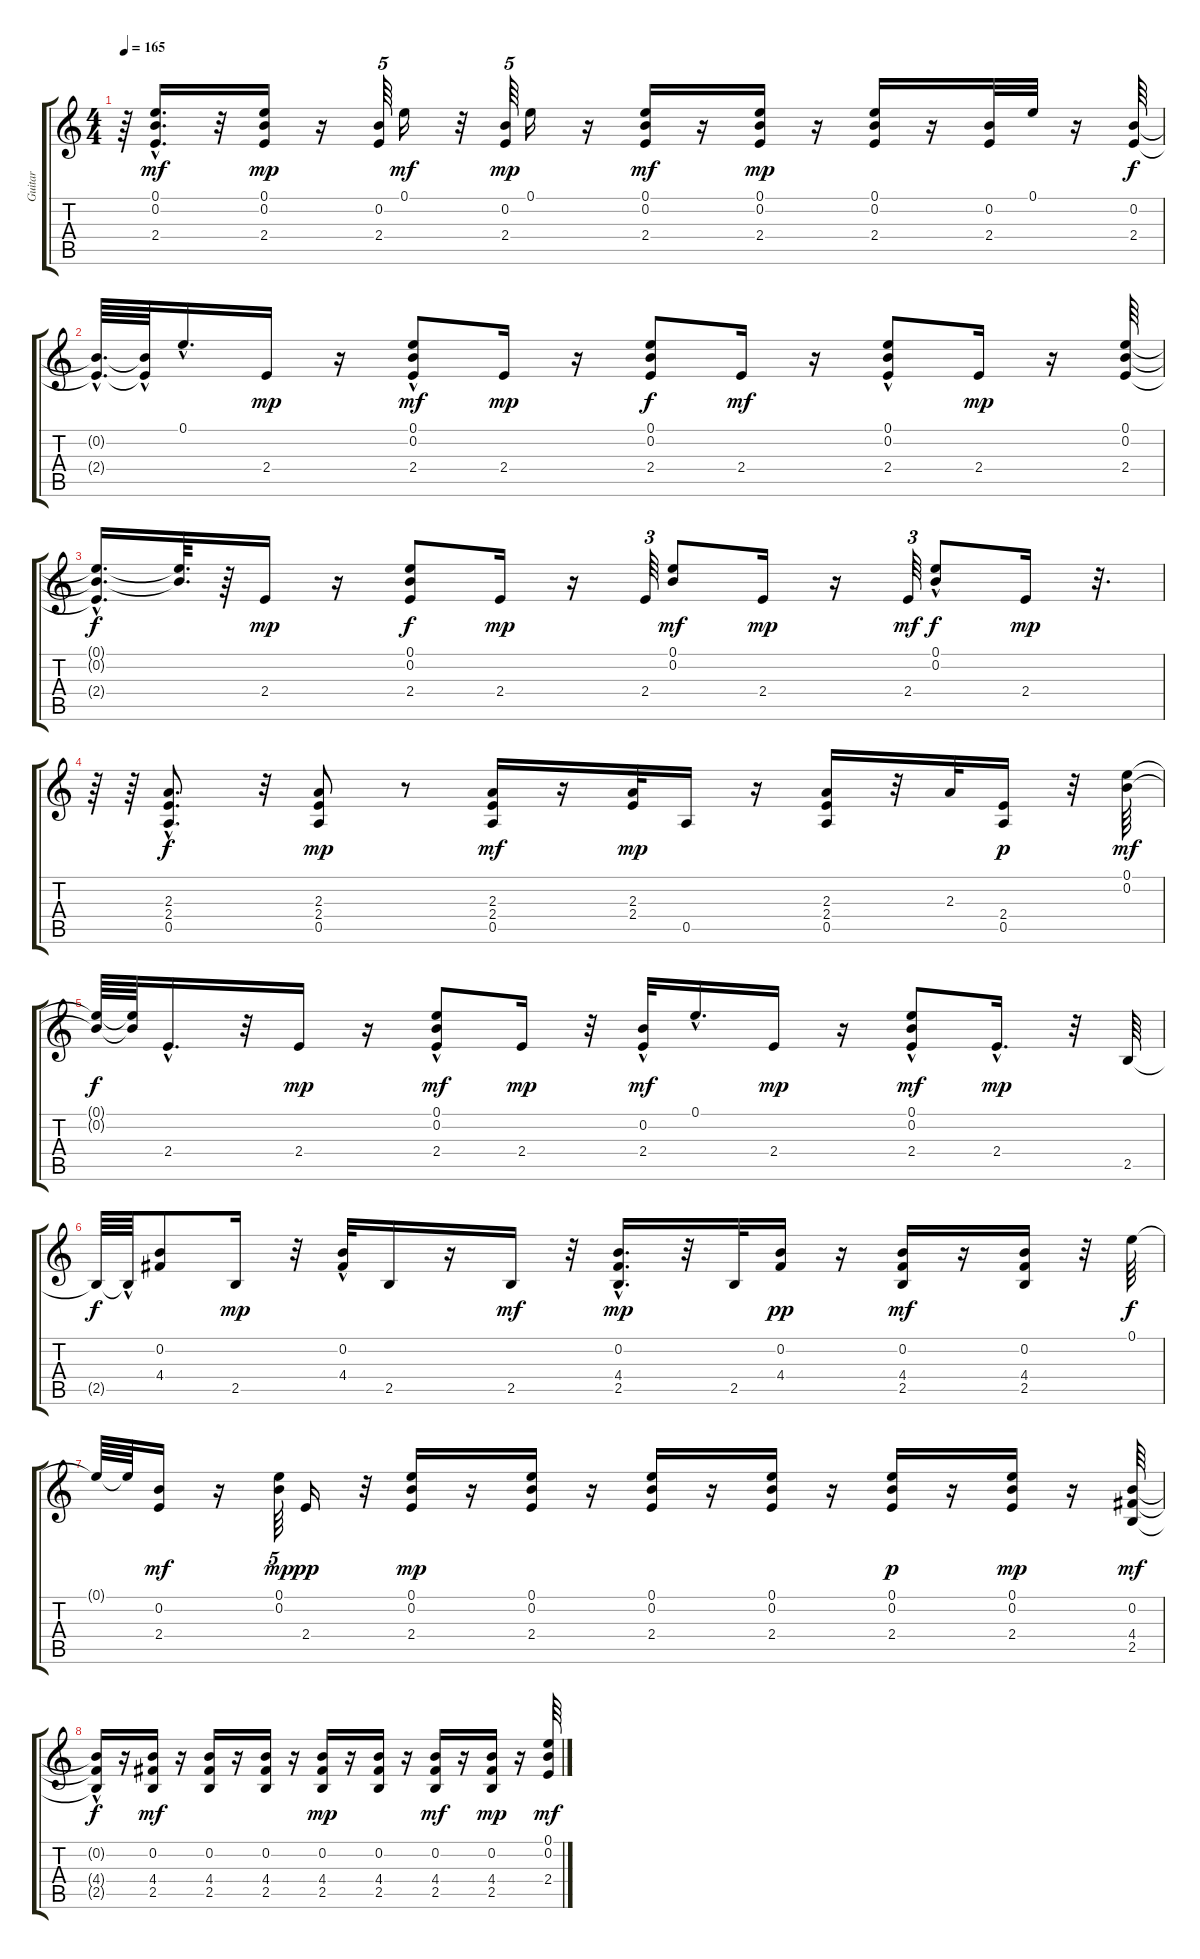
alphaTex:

\track ("Guitar" "Guitar") {instrument distortionguitar}
\staff {score tabs}
\tuning (E4 B3 G3 D3 A2 E2) {hide}
\ts (4 4)
\tempo 165
\clef g2
\ks c
r.64{dy mp} (0.1 0.2{hac} 2.4).16{d dy mf} r.32 (0.1 0.2 2.4).16{dy mp} r.16 (0.2 2.4).64{tu (5 4)} 0.1.16{dy mf} r.32 (0.2 2.4).64{tu (5 4) dy mp} 0.1.16 r.16 (0.1 0.2 2.4).16{dy mf} r.16 (0.1 0.2 2.4).16{dy mp} r.16 (0.1 0.2 2.4).16 r.16 (0.2 2.4).32 0.1.32 r.16 (0.2 2.4).64{dy f} |
(0.2{hac t} 2.4{hac t}).64{d} (0.2{hac t} 2.4{hac t}).64 0.1{hac}.16{d} 2.4.16{dy mp} r.16 (0.1 0.2 2.4{hac}).8{dy mf} 2.4.16{dy mp} r.16 (0.1 0.2 2.4).8{dy f} 2.4.16{dy mf} r.16 (0.1 0.2 2.4{hac}).8 2.4.16{dy mp} r.16 (0.1 0.2 2.4).64 |
(0.1{hac t} 0.2{hac t} 2.4{t}).16{d dy f} (0.1{t} 0.2{t}).64{d} r.64 2.4.16{dy mp} r.16 (0.1 0.2 2.4).8{dy f} 2.4.16{dy mp} r.16 2.4.64{tu (3 2)} (0.1 0.2).8{dy mf} 2.4.16{dy mp} r.16 2.4.64{tu (3 2) dy mf} (0.1{hac} 0.2{hac}).8{dy f} 2.4.16{dy mp} r.32{d} |
r.64 r.64 (2.3 2.4{hac} 0.5{hac}).8{d dy f} r.32 (2.3 2.4 0.5).8{dy mp} r.8 (2.3 2.4 0.5).16{dy mf} r.16 (2.3 2.4).32{dy mp} 0.5.16 r.16 (2.3 2.4 0.5).16 r.32 2.3.32 (2.4 0.5).16{dy p} r.32 (0.1 0.2).64{dy mf} |
(0.1{t} 0.2{t}).64{dy f} (0.1{t} 0.2{t}).64 2.4{hac}.16{d} r.32 2.4.16{dy mp} r.16 (0.1 0.2 2.4{hac}).8{dy mf} 2.4.16{dy mp} r.32 (0.2{hac} 2.4{hac}).32{dy mf} 0.1{hac}.16{d} 2.4.16{dy mp} r.16 (0.1{hac} 0.2{hac} 2.4).8{dy mf} 2.4{hac}.16{d dy mp} r.32 2.5.64 |
2.5{t}.64{dy f} 2.5{hac t}.64 (0.2 4.4).8 2.5.16{dy mp} r.32 (0.2{hac} 4.4{hac}).32 2.5.16 r.16 2.5.16{dy mf} r.32 (0.2{hac} 4.4 2.5).16{d dy mp} r.32 2.5.32 (0.2 4.4).16{dy pp} r.16 (0.2 4.4 2.5).16{dy mf} r.16 (0.2 4.4 2.5).16 r.32 0.1.64{dy f} |
0.1{t}.64 0.1{t}.64 (0.2 2.4).16{dy mf} r.16 (0.1 0.2).64{tu (5 4) dy mp} 2.4.16{dy pp} r.32 (0.1 0.2 2.4).16{dy mp} r.16 (0.1 0.2 2.4).16 r.16 (0.1 0.2 2.4).16 r.16 (0.1 0.2 2.4).16 r.16 (0.1 0.2 2.4).16{dy p} r.16 (0.1 0.2 2.4).16{dy mp} r.16 (0.2 4.4 2.5).64{dy mf} |
(0.2{hac t} 4.4{hac t} 2.5{hac t}).16{dy f} r.16 (0.2 4.4 2.5).16{dy mf} r.16 (0.2 4.4 2.5).16 r.16 (0.2 4.4 2.5).16 r.16 (0.2 4.4 2.5).16{dy mp} r.16 (0.2 4.4 2.5).16 r.16 (0.2 4.4 2.5).16{dy mf} r.16 (0.2 4.4 2.5).16{dy mp} r.16 (0.1 0.2 2.4).64{dy mf}
